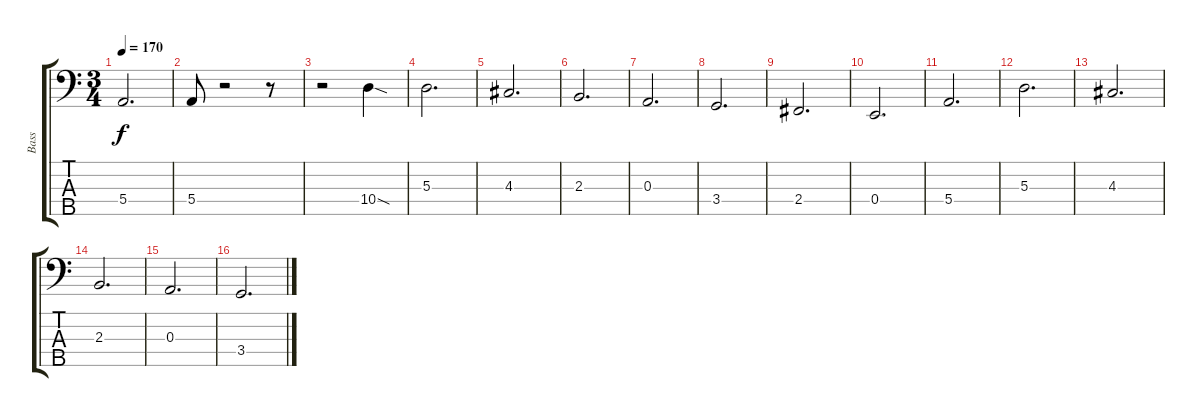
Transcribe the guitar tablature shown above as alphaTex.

\track ("Bass" "Bass") {instrument electricbassfinger}
\staff {score tabs}
\tuning (G2 D2 A1 E1 B0) {hide}
\ts (3 4)
\tempo 170
\clef f4
\ks c
5.4{t}.2{d dy f} |
5.4.8 r.2 r.8 |
r.2 10.4{sod}.4 |
5.3.2{d} |
4.3.2{d} |
2.3.2{d} |
0.3.2{d} |
3.4.2{d} |
2.4.2{d} |
0.4.2{d} |
5.4.2{d} |
5.3.2{d} |
4.3.2{d} |
2.3.2{d} |
0.3.2{d} |
3.4.2{d}
